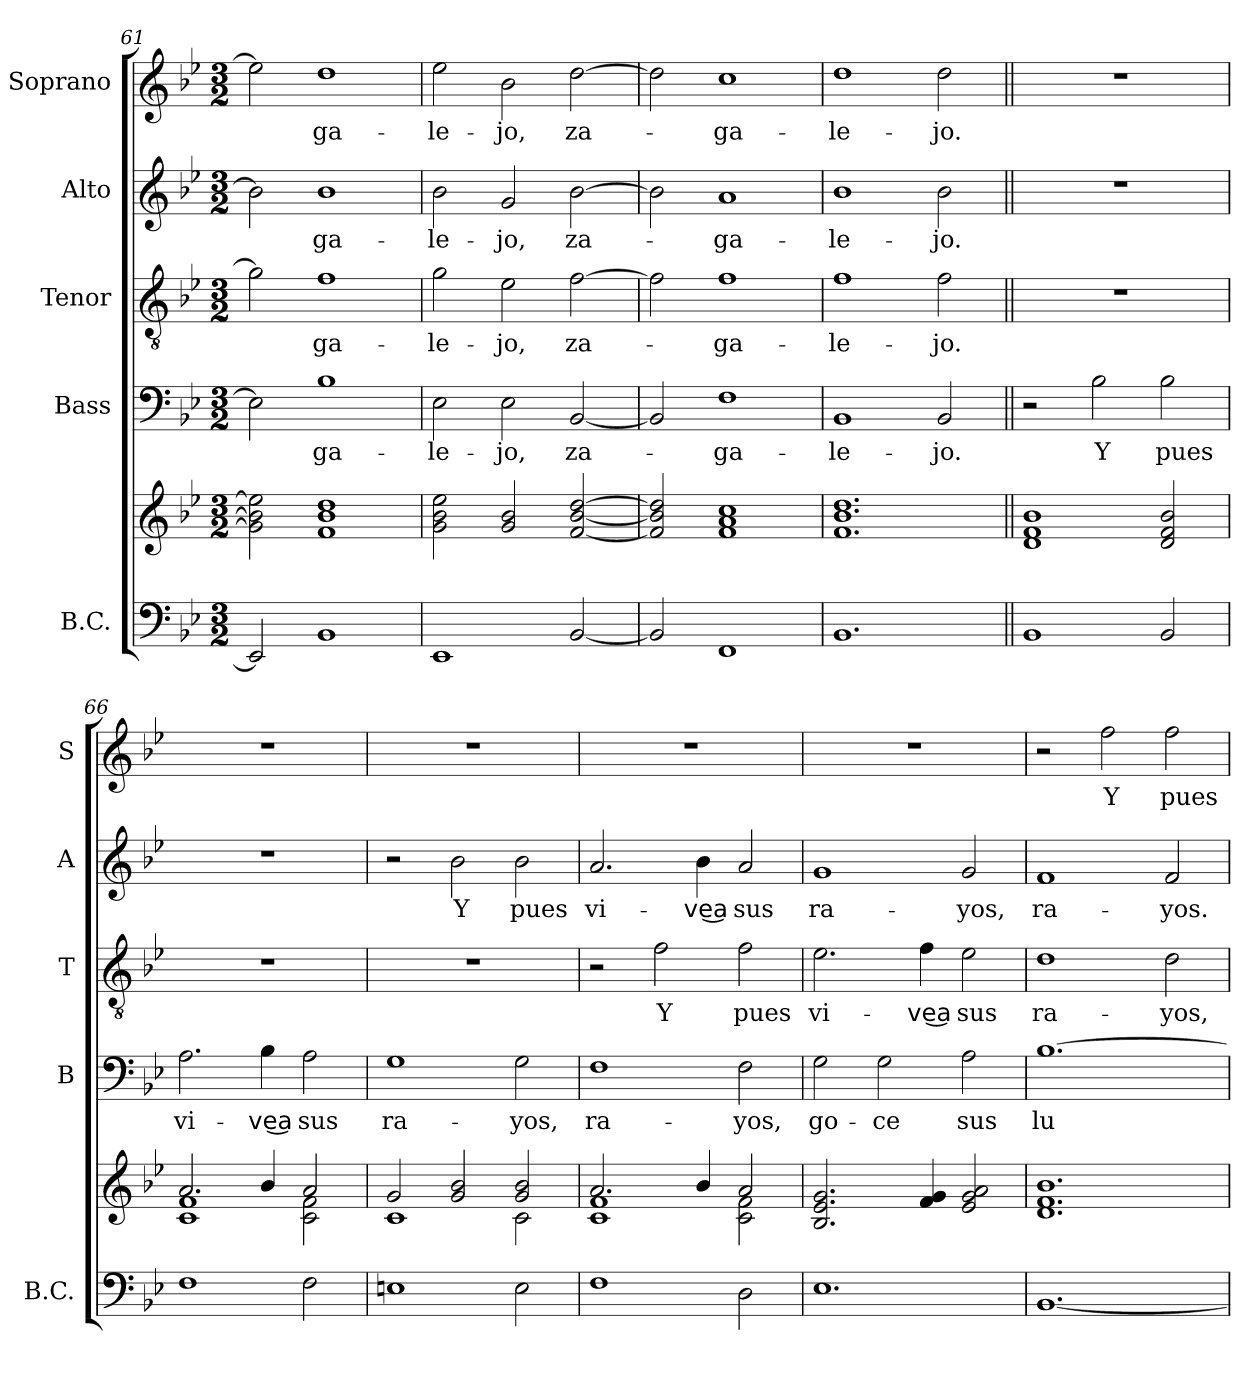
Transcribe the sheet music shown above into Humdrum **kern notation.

**kern	**kern	**kern	**text	**kern	**text	**kern	**text	**kern	**text
*part5	*part5	*part4	*part4	*part3	*part3	*part2	*part2	*part1	*part1
*staff6	*staff5	*staff4	*staff4	*staff3	*staff3	*staff2	*staff2	*staff1	*staff1
*I"B.C.	*	*I"Bass	*	*I"Tenor	*	*I"Alto	*	*I"Soprano	*
*I'B.C.	*	*I'B	*	*I'T	*	*I'A	*	*I'S	*
*clefF4	*clefG2	*clefF4	*	*clefGv2	*	*clefG2	*	*clefG2	*
*k[b-e-]	*k[b-e-]	*k[b-e-]	*	*k[b-e-]	*	*k[b-e-]	*	*k[b-e-]	*
*B-:	*B-:	*B-:	*	*B-:	*	*B-:	*	*B-:	*
*M3/2	*M3/2	*M3/2	*	*M3/2	*	*M3/2	*	*M3/2	*
=61	=61	=61	=61	=61	=61	=61	=61	=61	=61
2EE-/]	2g\] 2b-\] 2ee-\]	2E-\]	.	2g\]	.	2b-\]	.	2ee-\]	.
!	!	!	!LO:LY:b	!	!LO:LY:b	!	!LO:LY:b	!	!LO:LY:b
1BB-	1f 1b- 1dd	1B-	-ga-	1f	-ga-	1b-	-ga-	1dd	-ga-
=62	=62	=62	=62	=62	=62	=62	=62	=62	=62
!	!	!	!LO:LY:b	!	!LO:LY:b	!	!LO:LY:b	!	!LO:LY:b
1EE-	2g\ 2b-\ 2ee-\	2E-\	-le-	2g\	-le-	2b-\	-le-	2ee-\	-le-
!	!	!	!LO:LY:b	!	!LO:LY:b	!	!LO:LY:b	!	!LO:LY:b
.	2g/ 2b-/	2E-\	-jo,	2e-\	-jo,	2g/	-jo,	2b-\	-jo,
!	!	!	!LO:LY:b	!	!LO:LY:b	!	!LO:LY:b	!	!LO:LY:b
[2BB-/	[2f/ [2b-/ [2dd/	[2BB-/	za-	[2f\	za-	[2b-\	za-	[2dd\	za-
=63	=63	=63	=63	=63	=63	=63	=63	=63	=63
2BB-/]	2f/] 2b-/] 2dd/]	2BB-/]	.	2f\]	.	2b-\]	.	2dd\]	.
!	!	!	!LO:LY:b	!	!LO:LY:b	!	!LO:LY:b	!	!LO:LY:b
1FF	1f 1a 1cc	1F	-ga-	1f	-ga-	1a	-ga-	1cc	-ga-
=64	=64	=64	=64	=64	=64	=64	=64	=64	=64
!	!	!	!LO:LY:b	!	!LO:LY:b	!	!LO:LY:b	!	!LO:LY:b
1.BB-	1.f 1.b- 1.dd	1BB-	-le-	1f	-le-	1b-	-le-	1dd	-le-
!	!	!	!LO:LY:b	!	!LO:LY:b	!	!LO:LY:b	!	!LO:LY:b
.	.	2BB-/	-jo.	2f\	-jo.	2b-\	-jo.	2dd\	-jo.
!!LO:PB:g=z
=65||	=65||	=65||	=65||	=65||	=65||	=65||	=65||	=65||	=65||
1BB-	1d 1f 1b-	2r	.	1.r	.	1.r	.	1.r	.
!	!	!	!LO:LY:b	!	!	!	!	!	!
.	.	2B-\	Y	.	.	.	.	.	.
!	!	!	!LO:LY:b	!	!	!	!	!	!
2BB-/	2d/ 2f/ 2b-/	2B-\	pues	.	.	.	.	.	.
=66	=66	=66	=66	=66	=66	=66	=66	=66	=66
*	*^	*	*	*	*	*	*	*	*
!	!	!	!	!LO:LY:b	!	!	!	!	!	!
1F	2.a/	1c 1f	2.A\	vi-	1.r	.	1.r	.	1.r	.
!	!	!	!	!LO:LY:b	!	!	!	!	!	!
.	4b-/	.	4B-\	-ve͜a	.	.	.	.	.	.
!	!	!	!	!LO:LY:b	!	!	!	!	!	!
2F\	2a/	2c\ 2f\	2A\	sus	.	.	.	.	.	.
=67	=67	=67	=67	=67	=67	=67	=67	=67	=67	=67
!	!	!	!	!LO:LY:b	!	!	!	!	!	!
1En	2g/	1c	1G	ra-	1.r	.	2r	.	1.r	.
!	!	!	!	!	!	!	!	!LO:LY:b	!	!
.	2g/ 2b-/	.	.	.	.	.	2b-\	Y	.	.
!	!	!	!	!LO:LY:b	!	!	!	!LO:LY:b	!	!
2E\	2g/ 2b-/	2c\	2G\	-yos,	.	.	2b-\	pues	.	.
=68	=68	=68	=68	=68	=68	=68	=68	=68	=68	=68
!	!	!	!	!LO:LY:b	!	!	!	!LO:LY:b	!	!
1F	2.a/	1c 1f	1F	ra-	2r	.	2.a/	vi-	1.r	.
!	!	!	!	!	!	!LO:LY:b	!	!	!	!
.	.	.	.	.	2f\	Y	.	.	.	.
!	!	!	!	!	!	!	!	!LO:LY:b	!	!
.	4b-/	.	.	.	.	.	4b-\	-ve͜a	.	.
!	!	!	!	!LO:LY:b	!	!LO:LY:b	!	!LO:LY:b	!	!
2D\	2a/	2c\ 2f\	2F\	-yos,	2f\	pues	2a/	sus	.	.
=69	=69	=69	=69	=69	=69	=69	=69	=69	=69	=69
!	!	!	!	!LO:LY:b	!	!LO:LY:b	!	!LO:LY:b	!	!
*	*v	*v	*	*	*	*	*	*	*	*
1.E-i	2.B-/ 2.e-/ 2.g/	2G\	go-	2.e-\	vi-	1g	ra-	1.r	.
!	!	!	!LO:LY:b	!	!	!	!	!	!
.	.	2G\	-ce	.	.	.	.	.	.
!	!	!	!	!	!LO:LY:b	!	!	!	!
.	4f/ 4g/	.	.	4f\	-ve͜a	.	.	.	.
!	!	!	!LO:LY:b	!	!LO:LY:b	!	!LO:LY:b	!	!
.	2e-/ 2g/ 2a/	2A\	sus	2e-\	sus	2g/	-yos,	.	.
!!LO:LB:g=z
=70	=70	=70	=70	=70	=70	=70	=70	=70	=70
!	!	!	!LO:LY:b	!	!LO:LY:b	!	!LO:LY:b	!	!
[1.BB-	1.d 1.f 1.b-	[1.B-	lu-	1d	ra-	1f	ra-	2r	.
!	!	!	!	!	!	!	!	!	!LO:LY:b
.	.	.	.	.	.	.	.	2ff\	Y
!	!	!	!	!	!LO:LY:b	!	!LO:LY:b	!	!LO:LY:b
.	.	.	.	2d\	-yos,	2f/	-yos.	2ff\	pues
=	=	=	=	=	=	=	=	=	=
*-	*-	*-	*-	*-	*-	*-	*-	*-	*-
